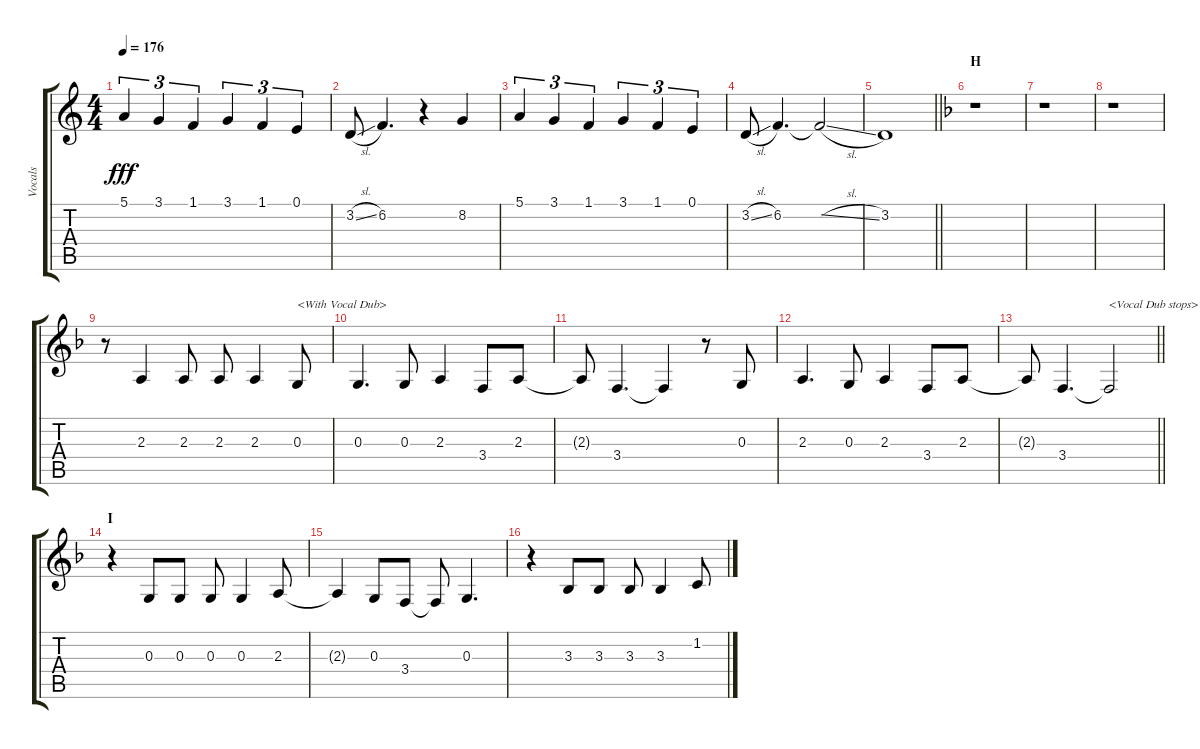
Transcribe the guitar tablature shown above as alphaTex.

\track ("Vocals" "Vocals") {instrument voiceoohs}
\staff {score tabs}
\tuning (E4 B3 G3 D3 A2 E2) {hide}
\ts (4 4)
\tempo 176
\clef g2
\ks c
5.1.4{tu (3 2) dy fff} 3.1.4{tu (3 2)} 1.1.4{tu (3 2)} 3.1.4{tu (3 2)} 1.1.4{tu (3 2)} 0.1.4{tu (3 2)} |
3.2{sl}.8 6.2.4{d} r.4 8.2.4 |
5.1.4{tu (3 2)} 3.1.4{tu (3 2)} 1.1.4{tu (3 2)} 3.1.4{tu (3 2)} 1.1.4{tu (3 2)} 0.1.4{tu (3 2)} |
3.2{sl}.8 6.2.4{d} 6.2{sl t}.2 |
\barLineRight lightlight
3.2.1 |
\section ("" "H")
\ks f
r.1 |
r.1 |
r.1 |
r.8 2.3.4 2.3.8 2.3.8 2.3.4 0.3.8{txt "<With Vocal Dub>"} |
0.3.4{d} 0.3.8 2.3.4 3.4.8 2.3.8 |
2.3{t}.8 3.4.4{d} 3.4{t}.4 r.8 0.3.8 |
2.3.4{d} 0.3.8 2.3.4 3.4.8 2.3.8 |
\barLineRight lightlight
2.3{t}.8 3.4.4{d} 3.4{t}.2{txt "<Vocal Dub stops>"} |
\section ("" "I")
r.4 0.3.8 0.3.8 0.3.8 0.3.4 2.3.8 |
2.3{t}.4 0.3.8 3.4.8 3.4{t}.8 0.3.4{d} |
r.4 3.3.8 3.3.8 3.3.8 3.3.4 1.2.8
